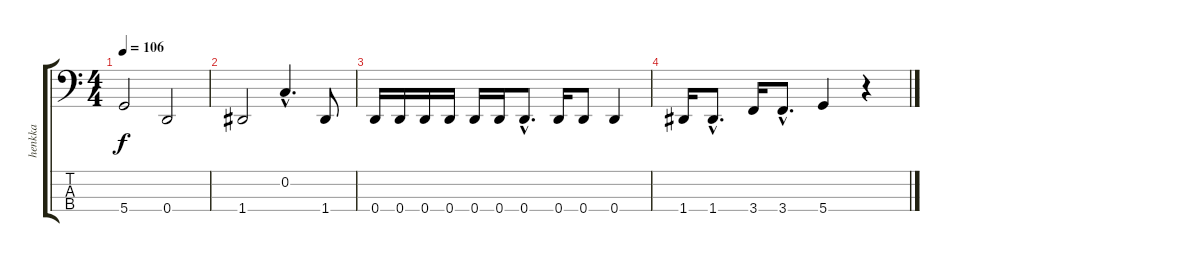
\track ("henkka" "henkka") {instrument slapbass1}
\staff {score tabs}
\tuning (F2 C2 G1 D1) {hide}
\ts (4 4)
\tempo 106
\clef f4
\ks c
5.4.2{dy f} 0.4.2 |
1.4.2 0.2{hac}.4{d} 1.4.8 |
0.4.16 0.4.16 0.4.16 0.4.16 0.4.16 0.4.16 0.4{hac}.8{d} 0.4.16 0.4.8 0.4.4 |
1.4.16 1.4{hac}.8{d} 3.4.16 3.4{hac}.8{d} 5.4.4 r.4
